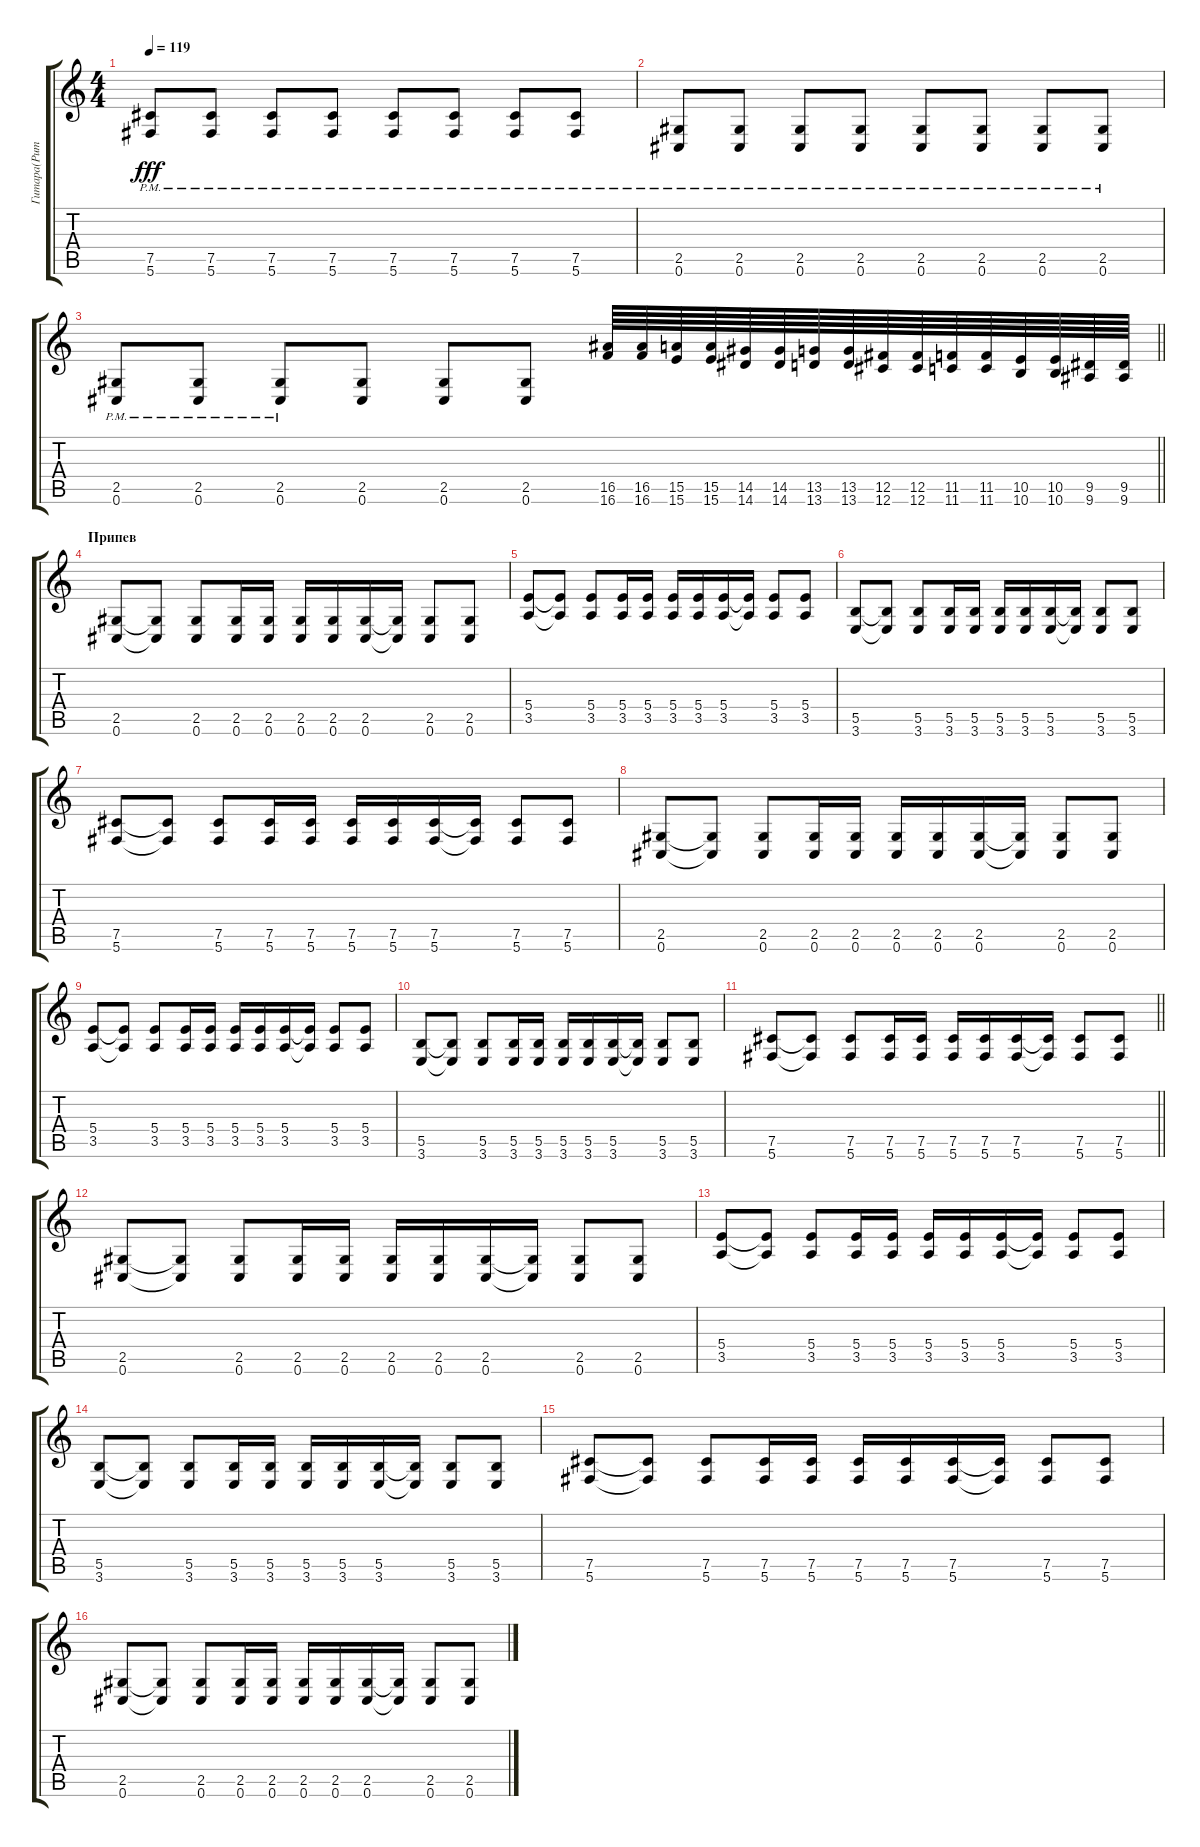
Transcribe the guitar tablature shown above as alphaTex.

\track ("Гитара(Ритм)" "Гитара(Рит") {instrument distortionguitar}
\staff {score tabs}
\tuning (Db4 Ab3 E3 B2 Gb2 Db2) {hide}
\ts (4 4)
\tempo 119
\clef g2
\ks c
(7.5{pm} 5.6{pm}).8{dy fff} (7.5{pm} 5.6{pm}).8 (7.5{pm} 5.6{pm}).8 (7.5{pm} 5.6{pm}).8 (7.5{pm} 5.6{pm}).8 (7.5{pm} 5.6{pm}).8 (7.5{pm} 5.6{pm}).8 (7.5{pm} 5.6{pm}).8 |
(2.5{pm} 0.6{pm}).8 (2.5{pm} 0.6{pm}).8 (2.5{pm} 0.6{pm}).8 (2.5{pm} 0.6{pm}).8 (2.5{pm} 0.6{pm}).8 (2.5{pm} 0.6{pm}).8 (2.5{pm} 0.6{pm}).8 (2.5{pm} 0.6{pm}).8 |
\barLineRight lightlight
(2.5{pm} 0.6).8 (2.5{pm} 0.6).8 (2.5{pm} 0.6).8 (2.5 0.6).8 (2.5 0.6).8 (2.5 0.6).8 (16.5 16.6).64 (16.5 16.6).64 (15.5 15.6).64 (15.5 15.6).64 (14.5 14.6).64 (14.5 14.6).64 (13.5 13.6).64 (13.5 13.6).64 (12.5 12.6).64 (12.5 12.6).64 (11.5 11.6).64 (11.5 11.6).64 (10.5 10.6).64 (10.5 10.6).64 (9.5 9.6).64 (9.5 9.6).64 |
\section ("" "Припев")
(2.5 0.6).8 (2.5{t} 0.6{t}).8 (2.5 0.6).8 (2.5 0.6).16 (2.5 0.6).16 (2.5 0.6).16 (2.5 0.6).16 (2.5 0.6).16 (2.5{t} 0.6{t}).16 (2.5 0.6).8 (2.5 0.6).8 |
(5.4 3.5).8 (5.4{t} 3.5{t}).8 (5.4 3.5).8 (5.4 3.5).16 (5.4 3.5).16 (5.4 3.5).16 (5.4 3.5).16 (5.4 3.5).16 (5.4{t} 3.5{t}).16 (5.4 3.5).8 (5.4 3.5).8 |
(5.5 3.6).8 (5.5{t} 3.6{t}).8 (5.5 3.6).8 (5.5 3.6).16 (5.5 3.6).16 (5.5 3.6).16 (5.5 3.6).16 (5.5 3.6).16 (5.5{t} 3.6{t}).16 (5.5 3.6).8 (5.5 3.6).8 |
(7.5 5.6).8 (7.5{t} 5.6{t}).8 (7.5 5.6).8 (7.5 5.6).16 (7.5 5.6).16 (7.5 5.6).16 (7.5 5.6).16 (7.5 5.6).16 (7.5{t} 5.6{t}).16 (7.5 5.6).8 (7.5 5.6).8 |
(2.5 0.6).8 (2.5{t} 0.6{t}).8 (2.5 0.6).8 (2.5 0.6).16 (2.5 0.6).16 (2.5 0.6).16 (2.5 0.6).16 (2.5 0.6).16 (2.5{t} 0.6{t}).16 (2.5 0.6).8 (2.5 0.6).8 |
(5.4 3.5).8 (5.4{t} 3.5{t}).8 (5.4 3.5).8 (5.4 3.5).16 (5.4 3.5).16 (5.4 3.5).16 (5.4 3.5).16 (5.4 3.5).16 (5.4{t} 3.5{t}).16 (5.4 3.5).8 (5.4 3.5).8 |
(5.5 3.6).8 (5.5{t} 3.6{t}).8 (5.5 3.6).8 (5.5 3.6).16 (5.5 3.6).16 (5.5 3.6).16 (5.5 3.6).16 (5.5 3.6).16 (5.5{t} 3.6{t}).16 (5.5 3.6).8 (5.5 3.6).8 |
\barLineRight lightlight
(7.5 5.6).8 (7.5{t} 5.6{t}).8 (7.5 5.6).8 (7.5 5.6).16 (7.5 5.6).16 (7.5 5.6).16 (7.5 5.6).16 (7.5 5.6).16 (7.5{t} 5.6{t}).16 (7.5 5.6).8 (7.5 5.6).8 |
(2.5 0.6).8 (2.5{t} 0.6{t}).8 (2.5 0.6).8 (2.5 0.6).16 (2.5 0.6).16 (2.5 0.6).16 (2.5 0.6).16 (2.5 0.6).16 (2.5{t} 0.6{t}).16 (2.5 0.6).8 (2.5 0.6).8 |
(5.4 3.5).8 (5.4{t} 3.5{t}).8 (5.4 3.5).8 (5.4 3.5).16 (5.4 3.5).16 (5.4 3.5).16 (5.4 3.5).16 (5.4 3.5).16 (5.4{t} 3.5{t}).16 (5.4 3.5).8 (5.4 3.5).8 |
(5.5 3.6).8 (5.5{t} 3.6{t}).8 (5.5 3.6).8 (5.5 3.6).16 (5.5 3.6).16 (5.5 3.6).16 (5.5 3.6).16 (5.5 3.6).16 (5.5{t} 3.6{t}).16 (5.5 3.6).8 (5.5 3.6).8 |
(7.5 5.6).8 (7.5{t} 5.6{t}).8 (7.5 5.6).8 (7.5 5.6).16 (7.5 5.6).16 (7.5 5.6).16 (7.5 5.6).16 (7.5 5.6).16 (7.5{t} 5.6{t}).16 (7.5 5.6).8 (7.5 5.6).8 |
(2.5 0.6).8 (2.5{t} 0.6{t}).8 (2.5 0.6).8 (2.5 0.6).16 (2.5 0.6).16 (2.5 0.6).16 (2.5 0.6).16 (2.5 0.6).16 (2.5{t} 0.6{t}).16 (2.5 0.6).8 (2.5 0.6).8
